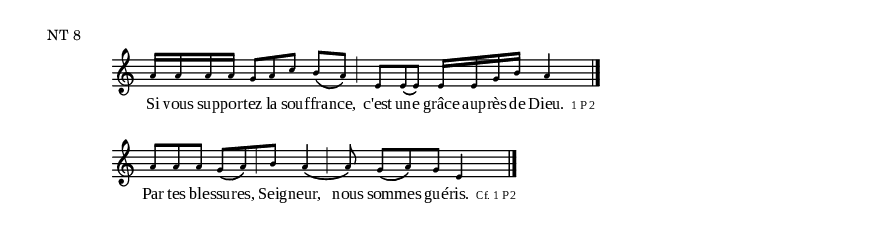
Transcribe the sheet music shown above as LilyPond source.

\version "2.10.0"
 \include "definitions.ly"
\markup {NT 8 }


\relative c'' { 
	\new Staff {
		\cadenzaOn
		\set Staff.instrumentName = \markup{ \center-align {  } }
		a16[ a a a]
		\times 2/3 { g8[ a c] }
		b8[\( a\)] \cesure \pespace
		\times 2/3 { e8[ e\( e]\) }
		e16[ e g b] a4
		\endBar
	}
	\addlyrics {
		Si vous sup -- por -- tez la sou -- ffra -- nce, c'est un -- e grâce aup -- rès de Dieu.
		\markup { \citation #"1 P 2"}
 }
}




\relative c'' { 
	\new Staff {
		\cadenzaOn
		\set Staff.instrumentName = \markup{ \center-align {  } }
		\times 2/3 { a8[ a a] }
		\times 2/3 { g8[\( a\) \cesure\pespace b] }
		\times 2/3 { a4\(\pespace \cesure\pespace a8\) }
		\times 2/3 { g8[\( a\) g] }
		e4
		\endBar
	}
	\addlyrics {
		Par tes ble -- ssu -- res, Seig -- neur, nous som -- mes gué -- ris.
		\markup { \citation #"Cf. 1 P 2"}
 }
}


